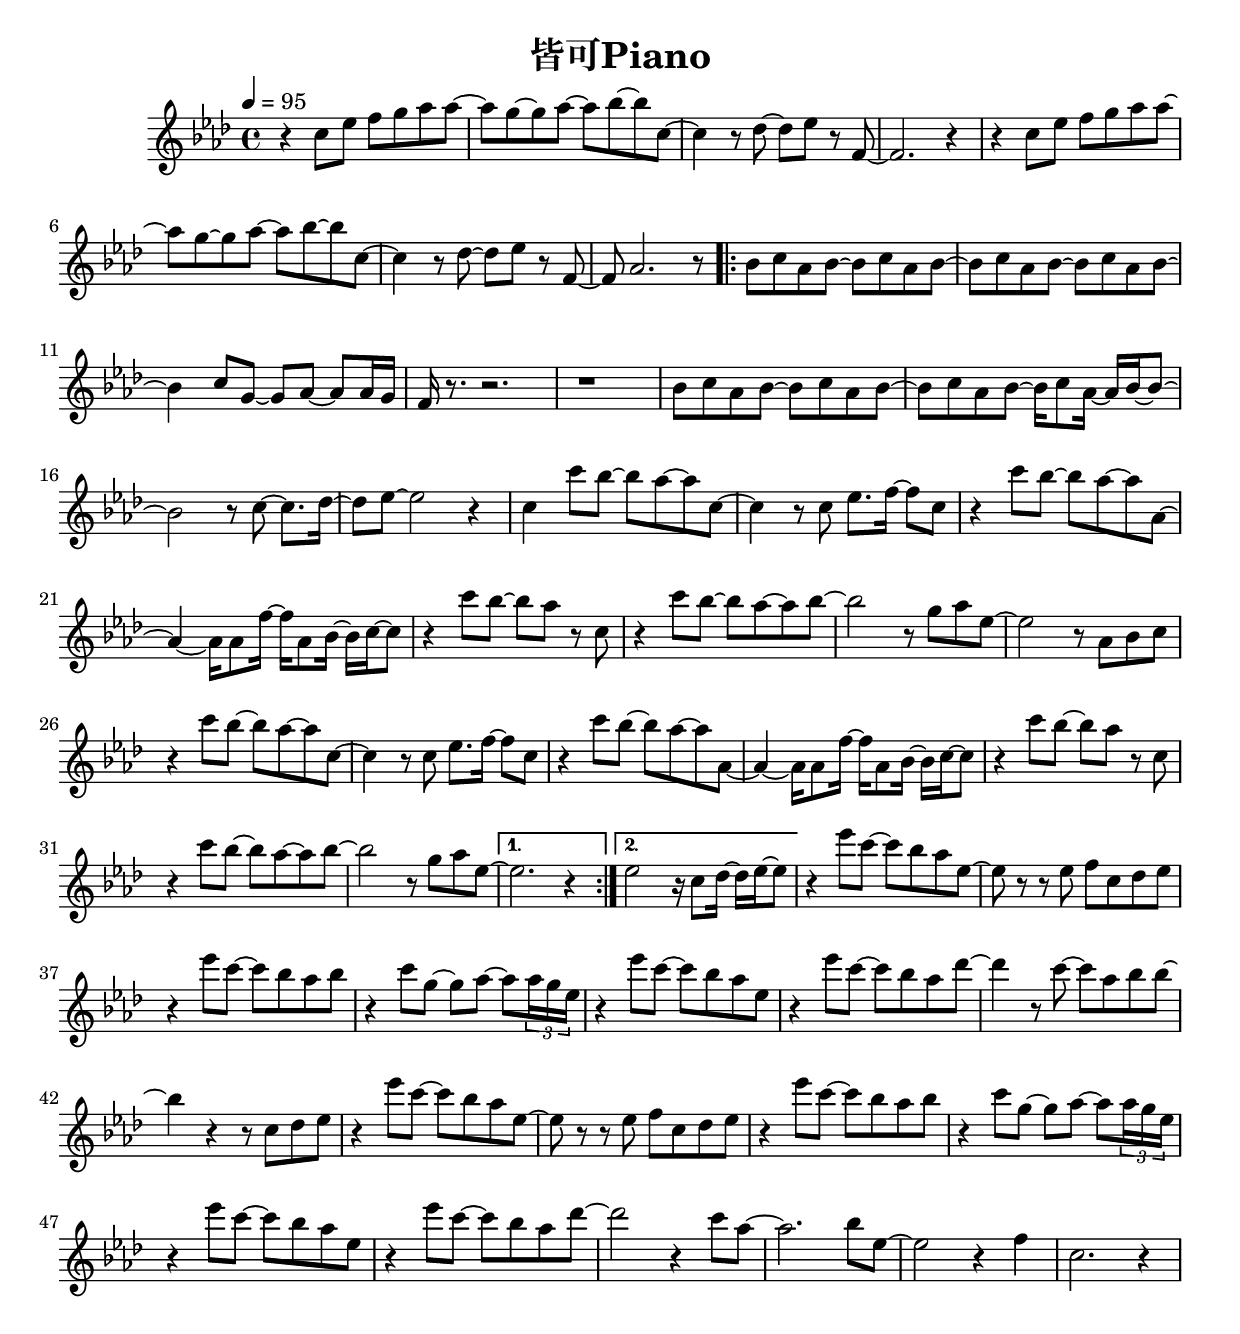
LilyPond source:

\header {
  title = "皆可Piano"
  composer = ""
}

\score { <<
  \relative aes' { \key aes\major \tempo 4 = 95 \time 4/4

  r4 c8 ees f g aes aes~ | aes g~ g aes~ aes bes~ bes c,~ |
  c4 r8 des~ des ees r f,~ | f2. r4 |
  r4 c'8 ees f g aes aes~ | aes g~ g aes~ aes bes~ bes c,~ |
  c4 r8 des~ des ees r f,~ | f aes2. r8 |

  \repeat volta 2 {
  bes c aes bes~ bes c aes bes~ | bes c aes bes~ bes c aes bes~ |
  bes4 c8 g~ g aes~ aes aes16 g | f r8. r2. | r1 |
  bes8 c aes bes~ bes c aes bes~ | bes c aes bes~ bes16 c8 aes16~ aes16 bes~ bes8~ |
  bes2 r8 c8~ c8. des16~ | des8 ees~ ees2 r4 |

  c4 c'8 bes~ bes aes~ aes c,~ | c4 r8 c ees8. f16~ f8 c |
  r4 c'8 bes~ bes aes~ aes aes,~ | aes4~ aes16 aes8 f'16~ f aes,8 bes16~ bes c~ c8 |
  r4 c'8 bes~ bes aes r c, | r4 c'8 bes~ bes aes~ aes bes~ |
  bes2 r8 g aes ees~ | ees2 r8 aes, bes c |

  r4 c'8 bes~ bes aes~ aes c,~ | c4 r8 c ees8. f16~ f8 c |
  r4 c'8 bes~ bes aes~ aes aes,~ | aes4~ aes16 aes8 f'16~ f aes,8 bes16~ bes c~ c8 |
  r4 c'8 bes~ bes aes r c, | r4 c'8 bes~ bes aes~ aes bes~ |
  bes2 r8 g aes ees~ |
  }

  \alternative {
    {ees2. r4 | }
    {ees2 r16 c8 des16~ des ees16~ ees8 | }
  }

  r4 ees'8 c~ c bes aes ees~ | ees r r ees f c des ees |
  r4 ees'8 c~ c bes aes bes | r4 c8 g~ g aes~ aes \tuplet 3/2 8 {aes16 g ees} |
  r4 ees'8 c~ c bes aes ees | r4 ees'8 c~ c bes aes des~ |
  des4 r8 c~ c aes bes bes~ | bes4 r r8 c, des ees |
  
  r4 ees'8 c~ c bes aes ees~ | ees r r ees f c des ees |
  r4 ees'8 c~ c bes aes bes | r4 c8 g~ g aes~ aes \tuplet 3/2 8 {aes16 g ees} |
  r4 ees'8 c~ c bes aes ees | r4 ees'8 c~ c bes aes des~ |
  des2 r4 c8 aes~ |

  aes2. bes8 ees,~ | ees2 r4 f | c2. r4

   
    
  }





>>
  \layout {}
  \midi {}
}